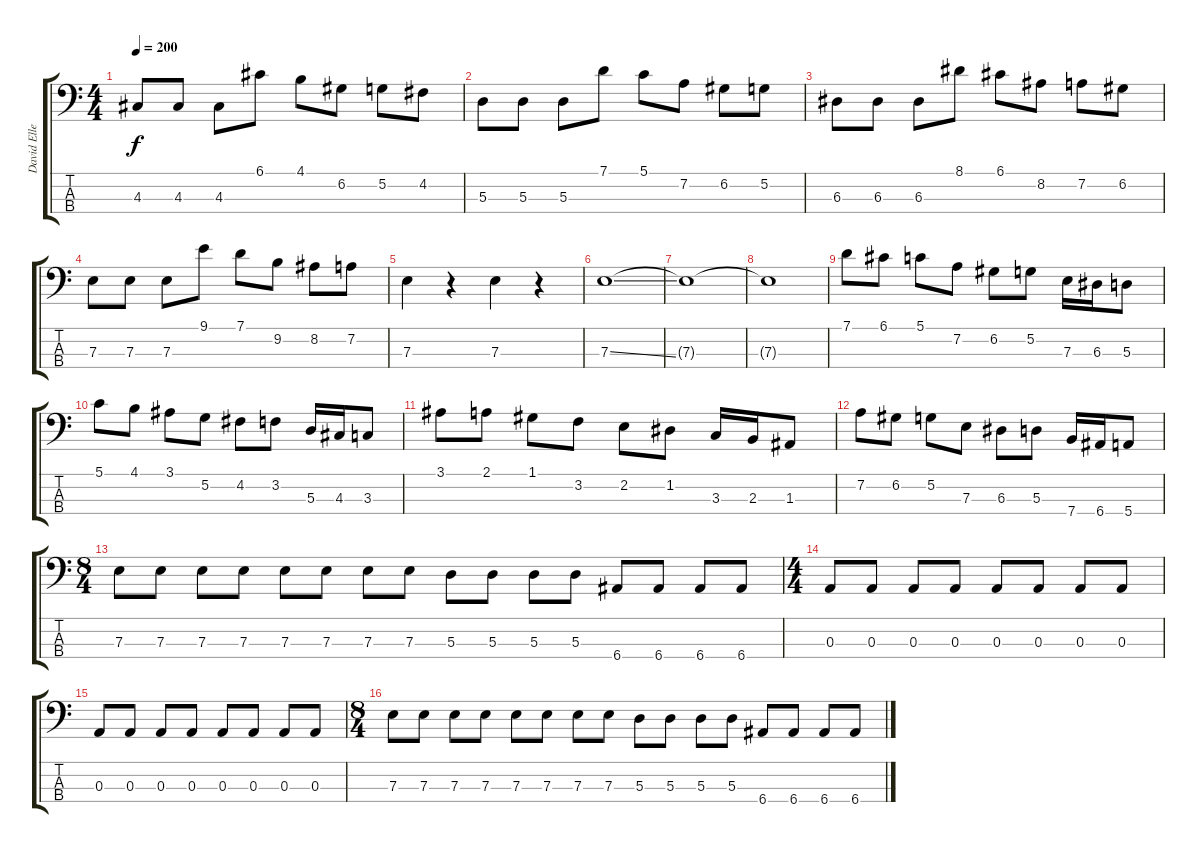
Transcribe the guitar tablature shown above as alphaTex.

\track ("David Ellefson" "David Elle") {instrument electricbasspick}
\staff {score tabs}
\tuning (G2 D2 A1 E1) {hide}
\ts (4 4)
\tempo 200
\clef f4
\ks c
4.3.8{dy f} 4.3.8 4.3.8 6.1.8 4.1.8 6.2.8 5.2.8 4.2.8 |
5.3.8 5.3.8 5.3.8 7.1.8 5.1.8 7.2.8 6.2.8 5.2.8 |
6.3.8 6.3.8 6.3.8 8.1.8 6.1.8 8.2.8 7.2.8 6.2.8 |
7.3.8 7.3.8 7.3.8 9.1.8 7.1.8 9.2.8 8.2.8 7.2.8 |
7.3.4 r.4 7.3.4 r.4 |
7.3{ss}.1 |
7.3{t}.1 |
7.3{t}.1 |
7.1.8 6.1.8 5.1.8 7.2.8 6.2.8 5.2.8 7.3.16 6.3.16 5.3.8 |
5.1.8 4.1.8 3.1.8 5.2.8 4.2.8 3.2.8 5.3.16 4.3.16 3.3.8 |
3.1.8 2.1.8 1.1.8 3.2.8 2.2.8 1.2.8 3.3.16 2.3.16 1.3.8 |
7.2.8 6.2.8 5.2.8 7.3.8 6.3.8 5.3.8 7.4.16 6.4.16 5.4.8 |
\ts (8 4)
7.3.8 7.3.8 7.3.8 7.3.8 7.3.8 7.3.8 7.3.8 7.3.8 5.3.8 5.3.8 5.3.8 5.3.8 6.4.8 6.4.8 6.4.8 6.4.8 |
\ts (4 4)
0.3.8 0.3.8 0.3.8 0.3.8 0.3.8 0.3.8 0.3.8 0.3.8 |
0.3.8 0.3.8 0.3.8 0.3.8 0.3.8 0.3.8 0.3.8 0.3.8 |
\ts (8 4)
7.3.8 7.3.8 7.3.8 7.3.8 7.3.8 7.3.8 7.3.8 7.3.8 5.3.8 5.3.8 5.3.8 5.3.8 6.4.8 6.4.8 6.4.8 6.4.8
